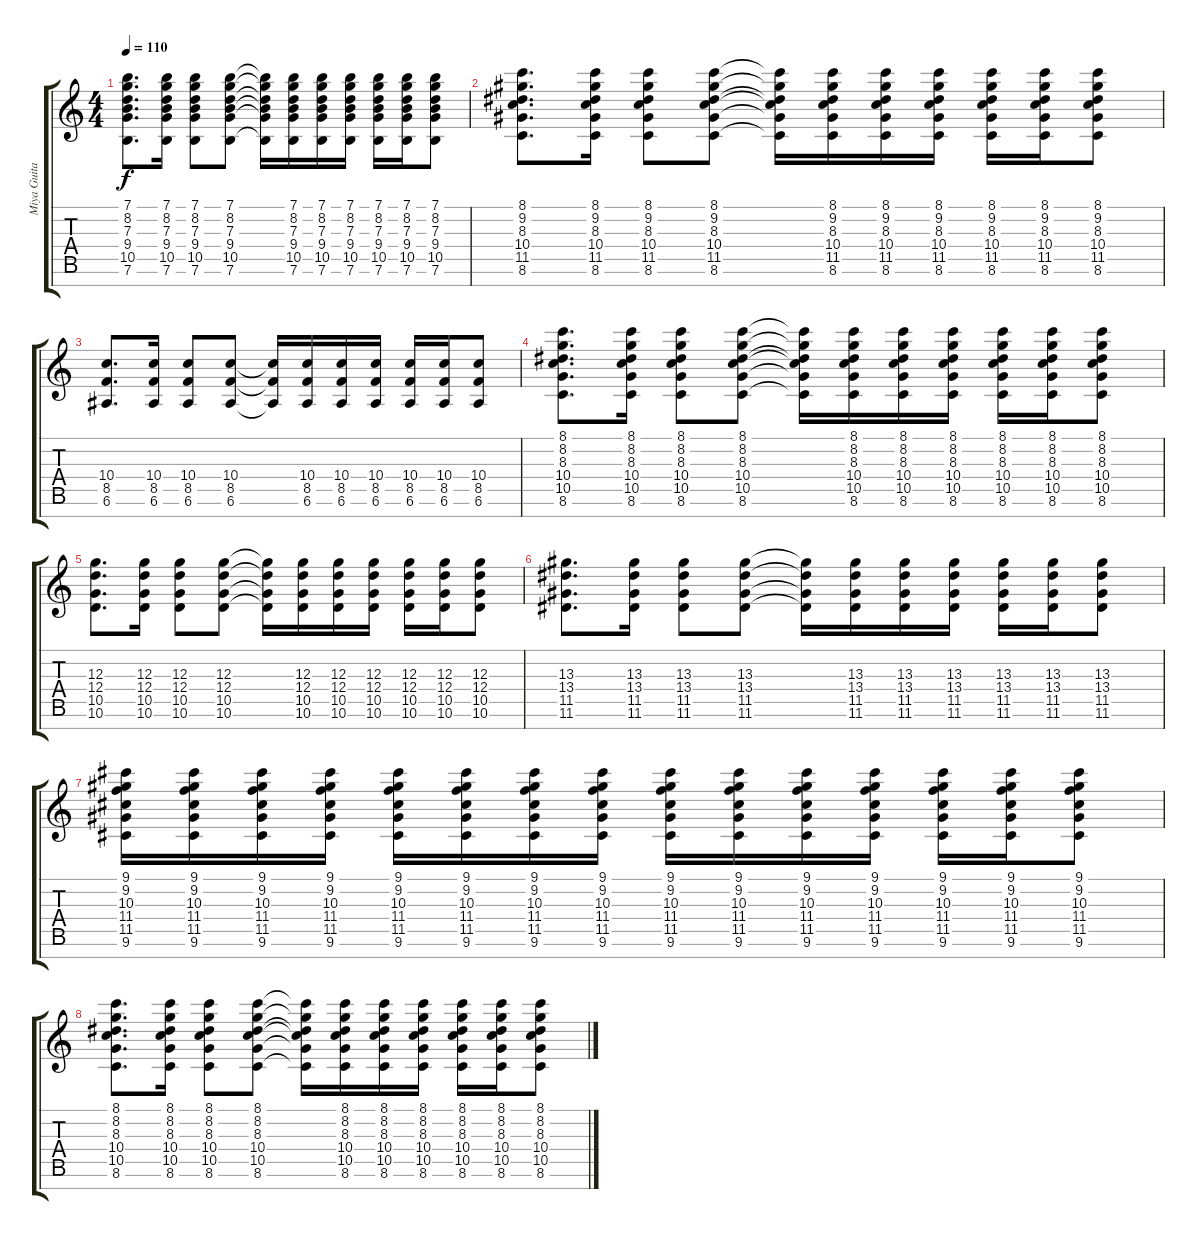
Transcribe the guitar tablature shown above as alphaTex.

\track ("Miya Guitar II" "Miya Guita") {instrument distortionguitar}
\staff {score tabs}
\tuning (E4 B3 G3 D3 A2 E2 B1) {hide}
\ts (4 4)
\tempo 110
\clef g2
\ks c
(7.1 8.2 7.3 9.4 10.5 7.6).8{d dy f} (7.1 8.2 7.3 9.4 10.5 7.6).16 (7.1 8.2 7.3 9.4 10.5 7.6).8 (7.1 8.2 7.3 9.4 10.5 7.6).8 (7.1{t} 8.2{t} 7.3{t} 9.4{t} 10.5{t} 7.6{t}).16 (7.1 8.2 7.3 9.4 10.5 7.6).16 (7.1 8.2 7.3 9.4 10.5 7.6).16 (7.1 8.2 7.3 9.4 10.5 7.6).16 (7.1 8.2 7.3 9.4 10.5 7.6).16 (7.1 8.2 7.3 9.4 10.5 7.6).16 (7.1 8.2 7.3 9.4 10.5 7.6).8 |
(8.1 9.2 8.3 10.4 11.5 8.6).8{d} (8.1 9.2 8.3 10.4 11.5 8.6).16 (8.1 9.2 8.3 10.4 11.5 8.6).8 (8.1 9.2 8.3 10.4 11.5 8.6).8 (8.1{t} 9.2{t} 8.3{t} 10.4{t} 11.5{t} 8.6{t}).16 (8.1 9.2 8.3 10.4 11.5 8.6).16 (8.1 9.2 8.3 10.4 11.5 8.6).16 (8.1 9.2 8.3 10.4 11.5 8.6).16 (8.1 9.2 8.3 10.4 11.5 8.6).16 (8.1 9.2 8.3 10.4 11.5 8.6).16 (8.1 9.2 8.3 10.4 11.5 8.6).8 |
(10.4 8.5 6.6).8{d} (10.4 8.5 6.6).16 (10.4 8.5 6.6).8 (10.4 8.5 6.6).8 (10.4{t} 8.5{t} 6.6{t}).16 (10.4 8.5 6.6).16 (10.4 8.5 6.6).16 (10.4 8.5 6.6).16 (10.4 8.5 6.6).16 (10.4 8.5 6.6).16 (10.4 8.5 6.6).8 |
(8.1 8.2 8.3 10.4 10.5 8.6).8{d} (8.1 8.2 8.3 10.4 10.5 8.6).16 (8.1 8.2 8.3 10.4 10.5 8.6).8 (8.1 8.2 8.3 10.4 10.5 8.6).8 (8.1{t} 8.2{t} 8.3{t} 10.4{t} 10.5{t} 8.6{t}).16 (8.1 8.2 8.3 10.4 10.5 8.6).16 (8.1 8.2 8.3 10.4 10.5 8.6).16 (8.1 8.2 8.3 10.4 10.5 8.6).16 (8.1 8.2 8.3 10.4 10.5 8.6).16 (8.1 8.2 8.3 10.4 10.5 8.6).16 (8.1 8.2 8.3 10.4 10.5 8.6).8 |
(12.3 12.4 10.5 10.6).8{d} (12.3 12.4 10.5 10.6).16 (12.3 12.4 10.5 10.6).8 (12.3 12.4 10.5 10.6).8 (12.3{t} 12.4{t} 10.5{t} 10.6{t}).16 (12.3 12.4 10.5 10.6).16 (12.3 12.4 10.5 10.6).16 (12.3 12.4 10.5 10.6).16 (12.3 12.4 10.5 10.6).16 (12.3 12.4 10.5 10.6).16 (12.3 12.4 10.5 10.6).8 |
(13.3 13.4 11.5 11.6).8{d} (13.3 13.4 11.5 11.6).16 (13.3 13.4 11.5 11.6).8 (13.3 13.4 11.5 11.6).8 (13.3{t} 13.4{t} 11.5{t} 11.6{t}).16 (13.3 13.4 11.5 11.6).16 (13.3 13.4 11.5 11.6).16 (13.3 13.4 11.5 11.6).16 (13.3 13.4 11.5 11.6).16 (13.3 13.4 11.5 11.6).16 (13.3 13.4 11.5 11.6).8 |
(9.1 9.2 10.3 11.4 11.5 9.6).16 (9.1 9.2 10.3 11.4 11.5 9.6).16 (9.1 9.2 10.3 11.4 11.5 9.6).16 (9.1 9.2 10.3 11.4 11.5 9.6).16 (9.1 9.2 10.3 11.4 11.5 9.6).16 (9.1 9.2 10.3 11.4 11.5 9.6).16 (9.1 9.2 10.3 11.4 11.5 9.6).16 (9.1 9.2 10.3 11.4 11.5 9.6).16 (9.1 9.2 10.3 11.4 11.5 9.6).16 (9.1 9.2 10.3 11.4 11.5 9.6).16 (9.1 9.2 10.3 11.4 11.5 9.6).16 (9.1 9.2 10.3 11.4 11.5 9.6).16 (9.1 9.2 10.3 11.4 11.5 9.6).16 (9.1 9.2 10.3 11.4 11.5 9.6).16 (9.1 9.2 10.3 11.4 11.5 9.6).8 |
(8.1 8.2 8.3 10.4 10.5 8.6).8{d} (8.1 8.2 8.3 10.4 10.5 8.6).16 (8.1 8.2 8.3 10.4 10.5 8.6).8 (8.1 8.2 8.3 10.4 10.5 8.6).8 (8.1{t} 8.2{t} 8.3{t} 10.4{t} 10.5{t} 8.6{t}).16 (8.1 8.2 8.3 10.4 10.5 8.6).16 (8.1 8.2 8.3 10.4 10.5 8.6).16 (8.1 8.2 8.3 10.4 10.5 8.6).16 (8.1 8.2 8.3 10.4 10.5 8.6).16 (8.1 8.2 8.3 10.4 10.5 8.6).16 (8.1 8.2 8.3 10.4 10.5 8.6).8
